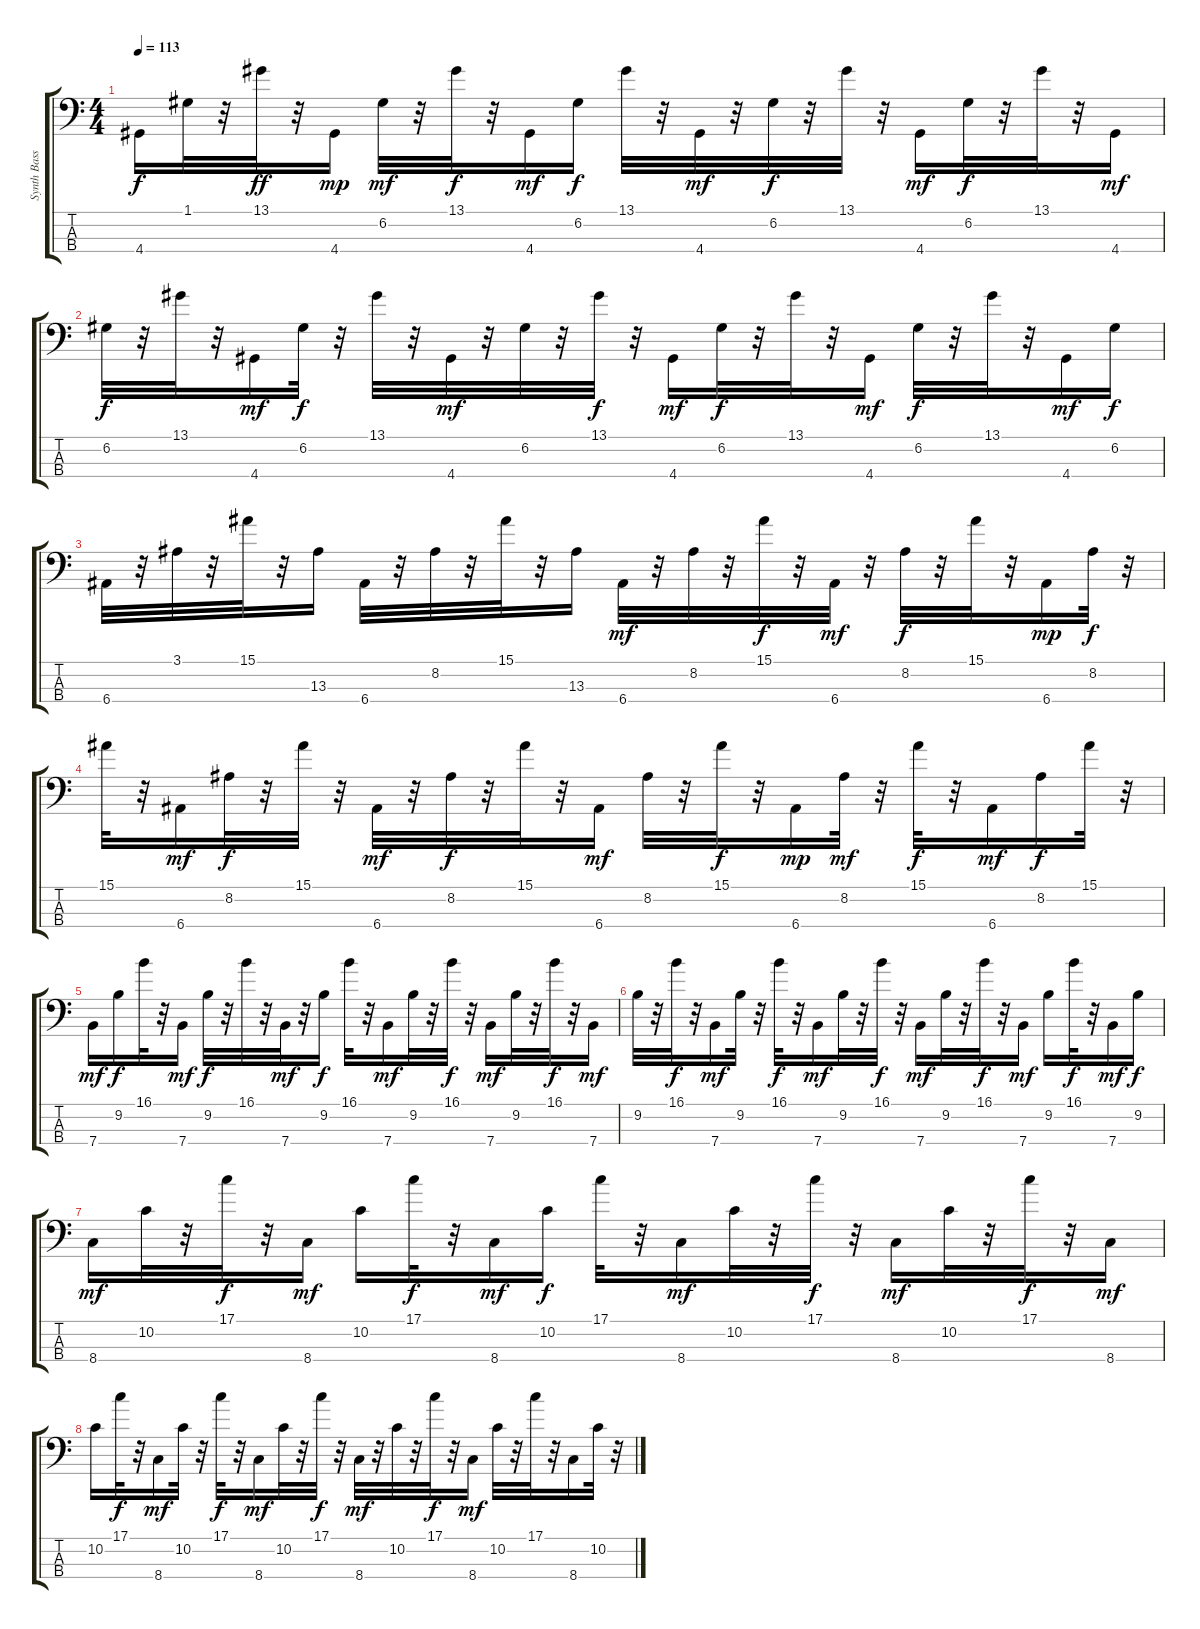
\track ("Synth Bass" "Synth Bass") {instrument synthbass1}
\staff {score tabs}
\tuning (G2 D2 A1 E1) {hide}
\ts (4 4)
\tempo 113
\clef f4
\ks c
4.4.16{dy f} 1.1.32 r.32 13.1.32{dy ff} r.32 4.4.16{dy mp} 6.2.32{dy mf} r.32 13.1.32{dy f} r.32 4.4.16{dy mf} 6.2.16{dy f} 13.1.32 r.32 4.4.32{dy mf} r.32 6.2.32{dy f} r.32 13.1.32 r.32 4.4.16{dy mf} 6.2.32{dy f} r.32 13.1.32 r.32 4.4.16{dy mf} |
6.2.32{dy f} r.32 13.1.32 r.32 4.4.16{dy mf} 6.2.32{dy f} r.32 13.1.32 r.32 4.4.32{dy mf} r.32 6.2.32 r.32 13.1.32{dy f} r.32 4.4.16{dy mf} 6.2.32{dy f} r.32 13.1.32 r.32 4.4.16{dy mf} 6.2.32{dy f} r.32 13.1.32 r.32 4.4.16{dy mf} 6.2.16{dy f} |
6.4.32 r.32 3.1.32 r.32 15.1.32 r.32 13.3.16 6.4.32 r.32 8.2.32 r.32 15.1.32 r.32 13.3.16 6.4.32{dy mf} r.32 8.2.32 r.32 15.1.32{dy f} r.32 6.4.32{dy mf} r.32 8.2.32{dy f} r.32 15.1.32 r.32 6.4.16{dy mp} 8.2.32{dy f} r.32 |
15.1.32 r.32 6.4.16{dy mf} 8.2.32{dy f} r.32 15.1.32 r.32 6.4.32{dy mf} r.32 8.2.32{dy f} r.32 15.1.32 r.32 6.4.16{dy mf} 8.2.32 r.32 15.1.32{dy f} r.32 6.4.16{dy mp} 8.2.32{dy mf} r.32 15.1.32{dy f} r.32 6.4.16{dy mf} 8.2.16{dy f} 15.1.32 r.32 |
7.4.16{dy mf} 9.2.16{dy f} 16.1.32 r.32 7.4.16{dy mf} 9.2.32{dy f} r.32 16.1.32 r.32 7.4.32{dy mf} r.32 9.2.16{dy f} 16.1.32 r.32 7.4.16{dy mf} 9.2.32 r.32 16.1.32{dy f} r.32 7.4.16{dy mf} 9.2.32 r.32 16.1.32{dy f} r.32 7.4.16{dy mf} |
9.2.32 r.32 16.1.32{dy f} r.32 7.4.16{dy mf} 9.2.32 r.32 16.1.32{dy f} r.32 7.4.16{dy mf} 9.2.32 r.32 16.1.32{dy f} r.32 7.4.16{dy mf} 9.2.32 r.32 16.1.32{dy f} r.32 7.4.16{dy mf} 9.2.16 16.1.32{dy f} r.32 7.4.16{dy mf} 9.2.16{dy f} |
8.4.16{dy mf} 10.2.32 r.32 17.1.32{dy f} r.32 8.4.16{dy mf} 10.2.16 17.1.32{dy f} r.32 8.4.16{dy mf} 10.2.16{dy f} 17.1.32 r.32 8.4.16{dy mf} 10.2.32 r.32 17.1.32{dy f} r.32 8.4.16{dy mf} 10.2.32 r.32 17.1.32{dy f} r.32 8.4.16{dy mf} |
10.2.16 17.1.32{dy f} r.32 8.4.16{dy mf} 10.2.32 r.32 17.1.32{dy f} r.32 8.4.16{dy mf} 10.2.32 r.32 17.1.32{dy f} r.32 8.4.32{dy mf} r.32 10.2.32 r.32 17.1.32{dy f} r.32 8.4.16{dy mf} 10.2.32 r.32 17.1.32 r.32 8.4.16 10.2.32 r.32
